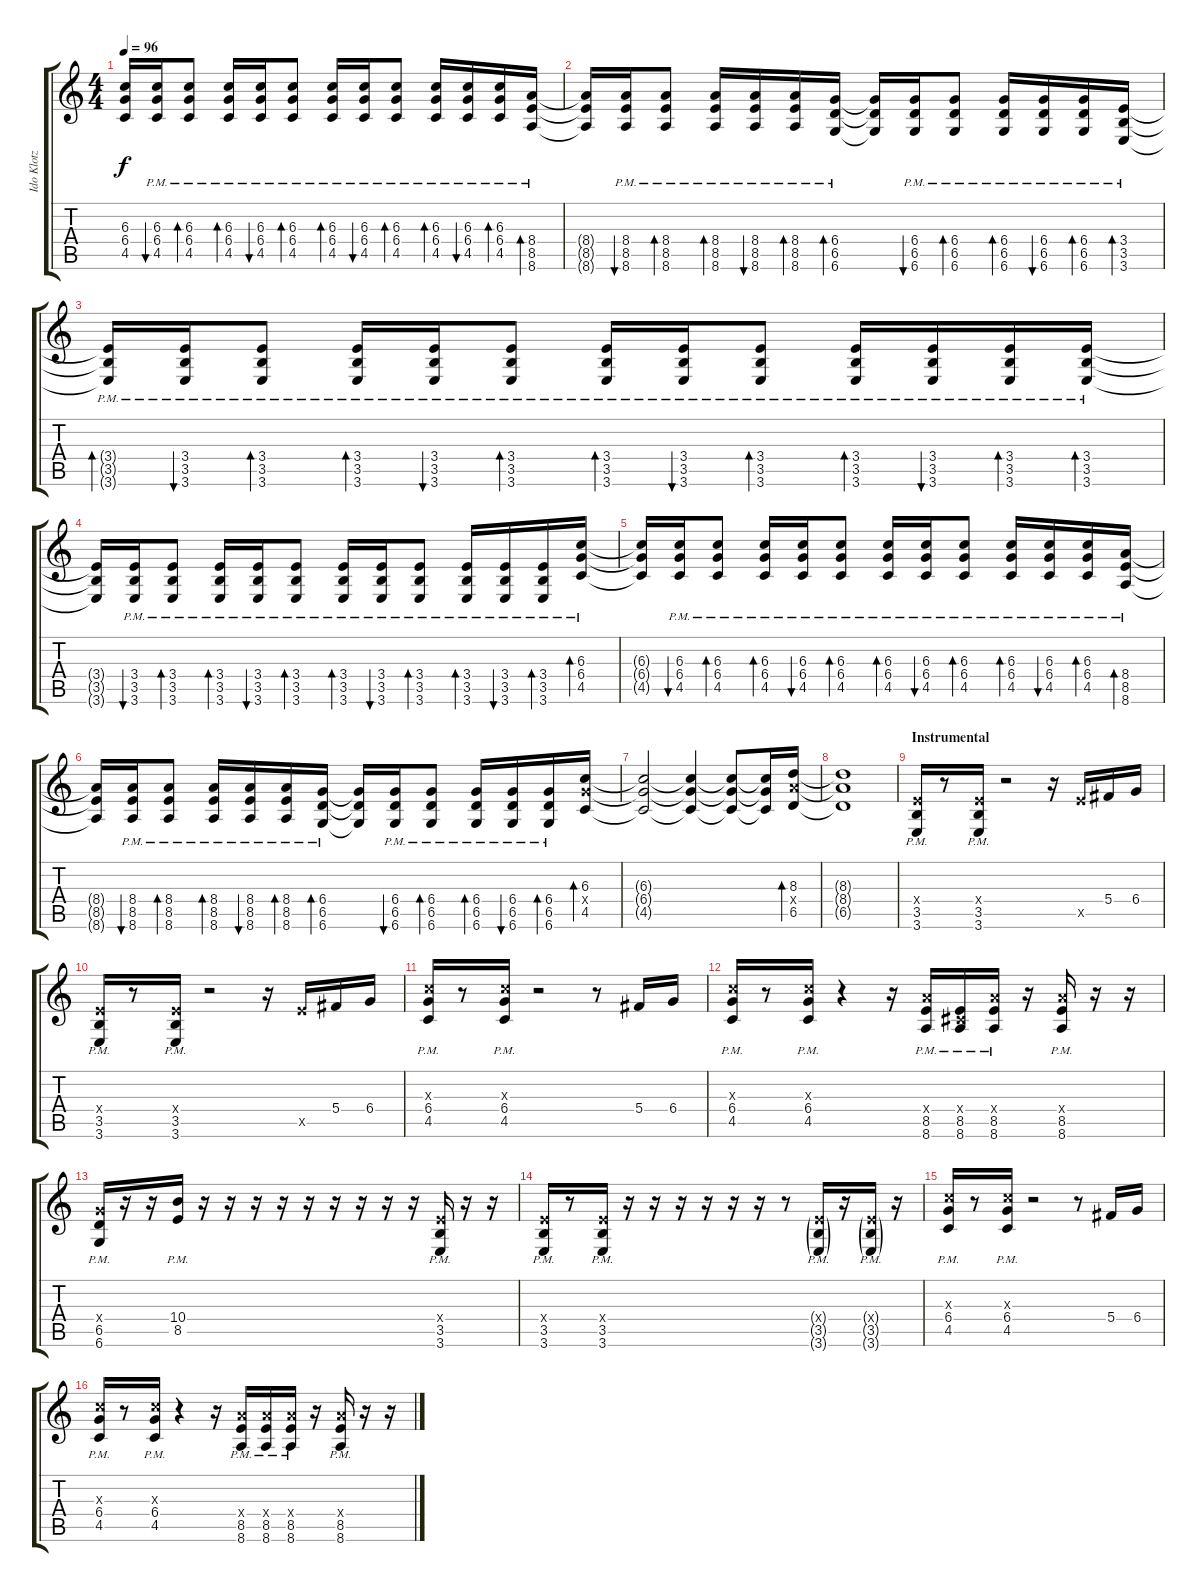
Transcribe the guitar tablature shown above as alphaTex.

\track ("Ido Klotz" "Ido Klotz") {instrument distortionguitar}
\staff {score tabs}
\tuning (Eb4 Bb3 Gb3 Db3 Ab2 Db2) {hide}
\ts (4 4)
\tempo 96
\clef g2
\ks c
(6.3{t} 6.4{t} 4.5{t}).16{dy f} (6.3{pm} 6.4 4.5).16{bu 120} (6.3{pm} 6.4 4.5).8{bd 120} (6.3{pm} 6.4 4.5).16{bd 120} (6.3{pm} 6.4 4.5).16{bu 120} (6.3{pm} 6.4 4.5).8{bd 120} (6.3{pm} 6.4 4.5).16{bd 120} (6.3{pm} 6.4 4.5).16{bu 120} (6.3{pm} 6.4 4.5).8{bd 120} (6.3{pm} 6.4 4.5).16{bd 120} (6.3{pm} 6.4 4.5).16{bu 120} (6.3{pm} 6.4{pm} 4.5).16{bd 120} (8.4{pm} 8.5 8.6).16{bd 120} |
(8.4{t} 8.5{t} 8.6{t}).16 (8.4{pm} 8.5 8.6).16{bu 120} (8.4{pm} 8.5 8.6).8{bd 120} (8.4{pm} 8.5 8.6).16{bd 120} (8.4{pm} 8.5 8.6).16{bu 120} (8.4{pm} 8.5{pm} 8.6).16{bd 120} (6.4{pm} 6.5 6.6).16{bd 120} (6.4{t} 6.5{t} 6.6{t}).16 (6.4{pm} 6.5 6.6).16{bu 120} (6.4{pm} 6.5 6.6).8{bd 120} (6.4{pm} 6.5 6.6).16{bd 120} (6.4{pm} 6.5 6.6).16{bu 120} (6.4{pm} 6.5 6.6).16{bd 120} (3.4{pm} 3.5 3.6).16{bd 120} |
(3.4{pm t} 3.5{t} 3.6{t}).16{bd 120} (3.4{pm} 3.5 3.6).16{bu 120} (3.4{pm} 3.5 3.6).8{bd 120} (3.4{pm} 3.5 3.6).16{bd 120} (3.4{pm} 3.5 3.6).16{bu 120} (3.4{pm} 3.5 3.6).8{bd 120} (3.4{pm} 3.5 3.6).16{bd 120} (3.4{pm} 3.5 3.6).16{bu 120} (3.4{pm} 3.5 3.6).8{bd 120} (3.4{pm} 3.5 3.6).16{bd 120} (3.4{pm} 3.5 3.6).16{bu 120} (3.4{pm} 3.5{pm} 3.6).16{bd 120} (3.4{pm} 3.5 3.6).16{bd 120} |
(3.4{t} 3.5{t} 3.6{t}).16 (3.4{pm} 3.5 3.6).16{bu 120} (3.4{pm} 3.5 3.6).8{bd 120} (3.4{pm} 3.5 3.6).16{bd 120} (3.4{pm} 3.5 3.6).16{bu 120} (3.4{pm} 3.5 3.6).8{bd 120} (3.4{pm} 3.5 3.6).16{bd 120} (3.4{pm} 3.5 3.6).16{bu 120} (3.4{pm} 3.5 3.6).8{bd 120} (3.4{pm} 3.5 3.6).16{bd 120} (3.4{pm} 3.5 3.6).16{bu 120} (3.4{pm} 3.5{pm} 3.6).16{bd 120} (6.3{pm} 6.4 4.5).16{bd 120} |
(6.3{t} 6.4{t} 4.5{t}).16 (6.3{pm} 6.4 4.5).16{bu 120} (6.3{pm} 6.4 4.5).8{bd 120} (6.3{pm} 6.4 4.5).16{bd 120} (6.3{pm} 6.4 4.5).16{bu 120} (6.3{pm} 6.4 4.5).8{bd 120} (6.3{pm} 6.4 4.5).16{bd 120} (6.3{pm} 6.4 4.5).16{bu 120} (6.3{pm} 6.4 4.5).8{bd 120} (6.3{pm} 6.4 4.5).16{bd 120} (6.3{pm} 6.4 4.5).16{bu 120} (6.3{pm} 6.4{pm} 4.5).16{bd 120} (8.4{pm} 8.5 8.6).16{bd 120} |
(8.4{t} 8.5{t} 8.6{t}).16 (8.4{pm} 8.5 8.6).16{bu 120} (8.4{pm} 8.5 8.6).8{bd 120} (8.4{pm} 8.5 8.6).16{bd 120} (8.4{pm} 8.5 8.6).16{bu 120} (8.4{pm} 8.5{pm} 8.6).16{bd 120} (6.4{pm} 6.5 6.6).16{bd 120} (6.4{t} 6.5{t} 6.6{t}).16 (6.4{pm} 6.5 6.6).16{bu 120} (6.4{pm} 6.5 6.6).8{bd 120} (6.4{pm} 6.5 6.6).16{bd 120} (6.4{pm} 6.5 6.6).16{bu 120} (6.4{pm} 6.5 6.6).16{bd 120} (6.3 6.4{x} 4.5).16{bd 120} |
(6.3{t} 6.4{t} 4.5{t}).2 (6.3{t} 6.4{t} 4.5{t}).4 (6.3{t} 6.4{t} 4.5{t}).8 (6.3{t} 6.4{t} 4.5{t}).16 (8.3 8.4{x} 6.5).16{bd 120} |
(8.3{t} 8.4{t} 6.5{t}).1 |
\section ("" "Instrumental")
(3.4{x} 3.5{pm} 3.6).16 r.8 (3.4{x} 3.5{pm} 3.6).16 r.2 r.16 8.5{x}.16 5.4.16 6.4.16 |
(3.4{x} 3.5{pm} 3.6).16 r.8 (3.4{x} 3.5{pm} 3.6).16 r.2 r.16 8.5{x}.16 5.4.16 6.4.16 |
(6.3{x} 6.4{pm} 4.5).16 r.8 (6.3{x} 6.4{pm} 4.5).16 r.2 r.8 5.4.16 6.4.16 |
(6.3{x} 6.4{pm} 4.5).16 r.8 (6.3{x} 6.4{pm} 4.5).16 r.4 r.16 (8.4{x} 8.5{pm} 8.6).16 (0.4{x} 8.5{pm} 8.6).16 (8.4{x} 8.5{pm} 8.6).16 r.16 (8.4{x} 8.5{pm} 8.6).16 r.16 r.16 |
(6.4{x} 6.5{pm} 6.6).16 r.16 r.16 (10.4{pm} 8.5).16 r.16 r.16 r.16 r.16 r.16 r.16 r.16 r.16 r.16 (3.4{x} 3.5{pm} 3.6).16 r.16 r.16 |
(3.4{x} 3.5{pm} 3.6).16 r.8 (3.4{x} 3.5{pm} 3.6).16 r.16 r.16 r.16 r.16 r.16 r.16 r.8 (3.4{g x} 3.5{g pm} 3.6{g}).16 r.16 (3.4{g x} 3.5{g pm} 3.6{g}).16 r.16 |
(6.3{x} 6.4{pm} 4.5).16 r.8 (6.3{x} 6.4{pm} 4.5).16 r.2 r.8 5.4.16 6.4.16 |
(6.3{x} 6.4{pm} 4.5).16 r.8 (6.3{x} 6.4{pm} 4.5).16 r.4 r.16 (8.4{x} 8.5{pm} 8.6).16 (8.4{x} 8.5{pm} 8.6).16 (8.4{x} 8.5{pm} 8.6).16 r.16 (8.4{x} 8.5{pm} 8.6).16 r.16 r.16
